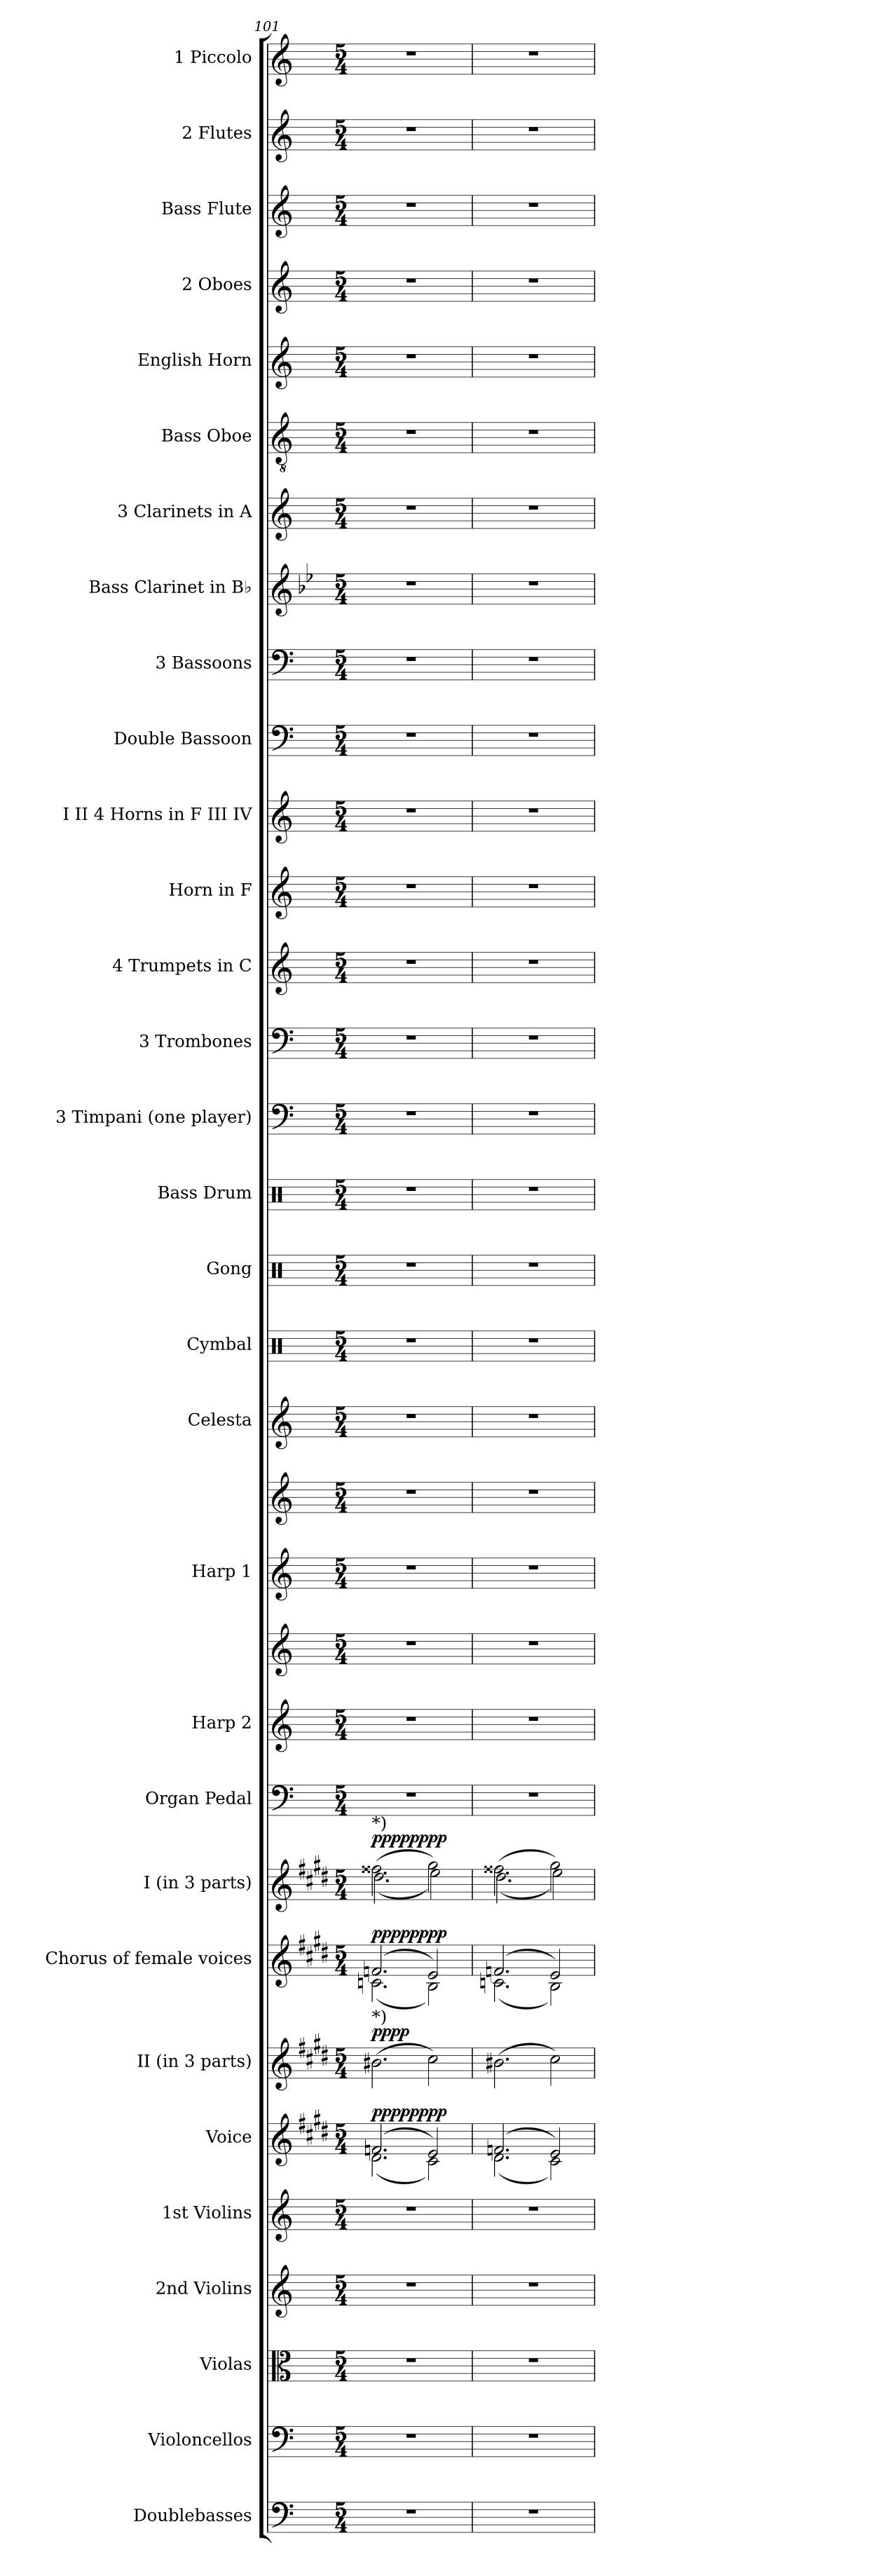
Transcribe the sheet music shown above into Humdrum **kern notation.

**kern	**kern	**kern	**kern	**kern	**kern	**dynam	**kern	**dynam	**kern	**dynam	**kern	**dynam	**kern	**kern	**kern	**kern	**kern	**kern	**kern	**kern	**kern	**kern	**kern	**kern	**kern	**kern	**kern	**kern	**kern	**kern	**kern	**kern	**kern	**kern	**kern	**kern
*part31	*part30	*part29	*part28	*part27	*part26	*part26	*part25	*part25	*part24	*part24	*part23	*part23	*part22	*part21	*part21	*part20	*part20	*part19	*part18	*part17	*part16	*part15	*part14	*part13	*part12	*part11	*part10	*part9	*part8	*part7	*part6	*part5	*part4	*part3	*part2	*part1
*staff33	*staff32	*staff31	*staff30	*staff29	*staff28	*staff28	*staff27	*staff27	*staff26	*staff26	*staff25	*staff25	*staff24	*staff23	*staff22	*staff21	*staff20	*staff19	*staff18	*staff17	*staff16	*staff15	*staff14	*staff13	*staff12	*staff11	*staff10	*staff9	*staff8	*staff7	*staff6	*staff5	*staff4	*staff3	*staff2	*staff1
*I"Doublebasses	*I"Violoncellos	*I"Violas	*I"2nd Violins	*I"1st Violins	*I"Voice	*	*I"II (in 3 parts)	*	*I"Chorus of female voices	*	*I"I (in 3 parts)	*	*I"Organ Pedal	*I"Harp 2	*	*I"Harp 1	*	*I"Celesta	*I"Cymbal	*I"Gong	*I"Bass Drum	*I"3 Timpani (one player)	*I"3 Trombones	*I"4 Trumpets in C	*I"Horn in F	*I"I  II 4 Horns in F                 III  IV	*I"Double Bassoon	*I"3 Bassoons	*I"Bass Clarinet in B♭	*I"3 Clarinets in A	*I"Bass Oboe	*I"English Horn	*I"2 Oboes	*I"Bass Flute	*I"2 Flutes	*I"1 Piccolo
*I'Db.	*I'Vc.	*I'Vas.	*	*I'Vns.	*	*	*	*	*I'Ch	*	*	*	*I'Org. Ped.	*	*	*	*	*I'Cel.	*I'Cym.	*I'Go.	*I'B. Dr.	*I'Timp.	*I'Trb.	*I'Trp.	*I'Hn	*I'Hrn.	*I'Dbn.	*I'Bn.	*I'Bcl.	*I'Cl.	*I'Bass Ob.	*I'E. H.	*I'Ob.	*I'Bass Fl.	*I'Fl.	*I'Picc.
*clefF4	*clefF4	*clefC3	*clefG2	*clefG2	*clefG2	*	*clefG2	*	*clefG2	*	*clefG2	*	*clefF4	*clefG2	*clefG2	*clefG2	*clefG2	*clefG2	*clefX	*clefX	*clefX	*clefF4	*clefF4	*clefG2	*clefG2	*clefG2	*clefF4	*clefF4	*clefG2	*clefG2	*clefGv2	*clefG2	*clefG2	*clefG2	*clefG2	*clefG2
*ITrd7c12	*	*	*	*	*	*	*	*	*	*	*	*	*	*	*	*	*	*ITrd-7c-12	*	*	*	*	*	*	*ITrd4c7	*ITrd4c7	*ITrd7c12	*	*ITrd8c14	*ITrd2c3	*	*ITrd4c7	*	*ITrd3c5	*	*ITrd-7c-12
*k[]	*k[]	*k[]	*k[]	*k[]	*k[f#c#g#d#]	*	*k[f#c#g#d#]	*	*k[f#c#g#d#]	*	*k[f#c#g#d#]	*	*k[]	*k[]	*k[]	*k[]	*k[]	*k[]	*k[]	*k[]	*k[]	*k[]	*k[]	*k[]	*k[b-]	*k[b-]	*k[]	*k[]	*k[b-e-]	*k[f#c#g#]	*k[]	*k[b-]	*k[]	*k[f#]	*k[]	*k[]
*M5/4	*M5/4	*M5/4	*M5/4	*M5/4	*M5/4	*	*M5/4	*	*M5/4	*	*M5/4	*	*M5/4	*M5/4	*M5/4	*M5/4	*M5/4	*M5/4	*M5/4	*M5/4	*M5/4	*M5/4	*M5/4	*M5/4	*M5/4	*M5/4	*M5/4	*M5/4	*M5/4	*M5/4	*M5/4	*M5/4	*M5/4	*M5/4	*M5/4	*M5/4
=101	=101	=101	=101	=101	=101	=101	=101	=101	=101	=101	=101	=101	=101	=101	=101	=101	=101	=101	=101	=101	=101	=101	=101	=101	=101	=101	=101	=101	=101	=101	=101	=101	=101	=101	=101	=101
*	*	*	*	*	*^	*	*	*	*^	*	*^	*	*	*	*	*	*	*	*	*	*	*	*	*	*	*	*	*	*	*	*	*	*	*	*	*
!	!	!	!	!	!	!	!	!	!	!	!	!	!LO:TX:a:t=*)	!	!	!	!	!	!	!	!	!	!	!	!	!	!	!	!	!	!	!	!	!	!	!	!	!	!
!	!	!	!	!	!	!	!	!LO:TX:a:t=*)	!	!	!	!	!	!	!	!	!	!	!	!	!	!	!	!	!	!	!	!	!	!	!	!	!	!	!	!	!	!	!
!	!	!	!	!	!	!	!LO:DY:a	!	!	!	!	!	!	!	!	!	!	!	!	!	!	!	!	!	!	!	!	!	!	!	!	!	!	!	!	!	!	!	!
!	!	!	!	!	!	!	!LO:DY:n=1:a	!	!LO:DY:a	!	!	!LO:DY:a	!	!	!	!	!	!	!	!	!	!	!	!	!	!	!	!	!	!	!	!	!	!	!	!	!	!	!
!	!	!	!	!	!	!	!	!	!	!	!	!LO:DY:n=1:a	!	!	!LO:DY:a	!	!	!	!	!	!	!	!	!	!	!	!	!	!	!	!	!	!	!	!	!	!	!	!
!	!	!	!	!	!	!	!	!	!	!	!	!	!	!	!LO:DY:n=1:a	!	!	!	!	!	!	!	!	!	!	!	!	!	!	!	!	!	!	!	!	!	!	!	!
4%5r	4%5r	4%5r	4%5r	4%5r	(2.fn/	(2.d#\	pppp pppp	(2.b#X\	pppp	(2.fn/	(2.cn\	pppp pppp	(>2.ff##X\	(2.dd#\	pppp pppp	4%5r	4%5r	4%5r	4%5r	4%5r	4%5r	4%5r	4%5r	4%5r	4%5r	4%5r	4%5r	4%5r	4%5r	4%5r	4%5r	4%5r	4%5r	4%5r	4%5r	4%5r	4%5r	4%5r	4%5r
.	.	.	.	.	2e/)	2c#\)	.	2cc#\)	.	2e/)	2B\)	.	2gg#\)	2ee\)	.	.	.	.	.	.	.	.	.	.	.	.	.	.	.	.	.	.	.	.	.	.	.	.	.
=102	=102	=102	=102	=102	=102	=102	=102	=102	=102	=102	=102	=102	=102	=102	=102	=102	=102	=102	=102	=102	=102	=102	=102	=102	=102	=102	=102	=102	=102	=102	=102	=102	=102	=102	=102	=102	=102	=102	=102
4%5r	4%5r	4%5r	4%5r	4%5r	(2.fn/	(2.d#\	.	(2.b#X\	.	(2.fn/	(2.cn\	.	(>2.ff##X\	(2.dd#\	.	4%5r	4%5r	4%5r	4%5r	4%5r	4%5r	4%5r	4%5r	4%5r	4%5r	4%5r	4%5r	4%5r	4%5r	4%5r	4%5r	4%5r	4%5r	4%5r	4%5r	4%5r	4%5r	4%5r	4%5r
.	.	.	.	.	2e/)	2c#\)	.	2cc#\)	.	2e/)	2B\)	.	2gg#\)	2ee\)	.	.	.	.	.	.	.	.	.	.	.	.	.	.	.	.	.	.	.	.	.	.	.	.	.
*	*	*	*	*	*	*	*	*	*	*v	*v	*	*	*	*	*	*	*	*	*	*	*	*	*	*	*	*	*	*	*	*	*	*	*	*	*	*	*	*
*	*	*	*	*	*v	*v	*	*	*	*	*	*v	*v	*	*	*	*	*	*	*	*	*	*	*	*	*	*	*	*	*	*	*	*	*	*	*	*	*
=	=	=	=	=	=	=	=	=	=	=	=	=	=	=	=	=	=	=	=	=	=	=	=	=	=	=	=	=	=	=	=	=	=	=	=	=
*-	*-	*-	*-	*-	*-	*-	*-	*-	*-	*-	*-	*-	*-	*-	*-	*-	*-	*-	*-	*-	*-	*-	*-	*-	*-	*-	*-	*-	*-	*-	*-	*-	*-	*-	*-	*-
